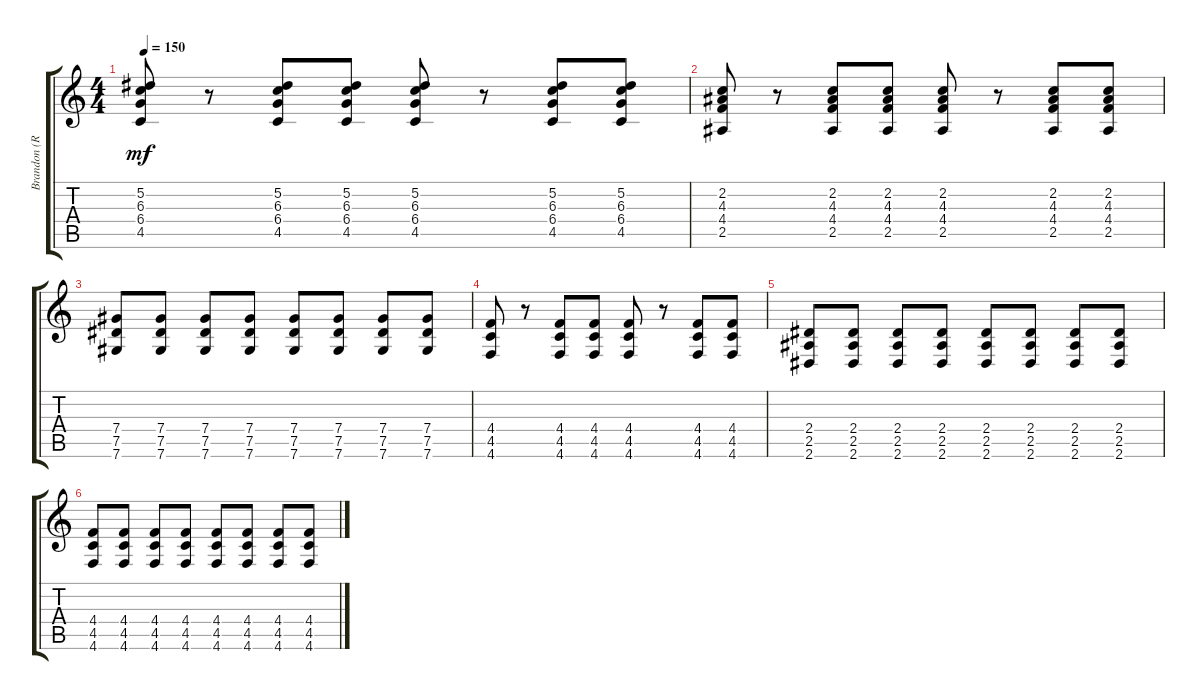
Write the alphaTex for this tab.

\track ("Brandon (Rhythm)" "Brandon (R") {instrument distortionguitar}
\staff {score tabs}
\tuning (Eb4 Bb3 Gb3 Db3 Ab2 Db2) {hide}
\ts (4 4)
\tempo 150
\clef g2
\ks c
(5.2 6.3 6.4 4.5).8{dy mf} r.8 (5.2 6.3 6.4 4.5).8 (5.2 6.3 6.4 4.5).8 (5.2 6.3 6.4 4.5).8 r.8 (5.2 6.3 6.4 4.5).8 (5.2 6.3 6.4 4.5).8 |
(2.2 4.3 4.4 2.5).8 r.8 (2.2 4.3 4.4 2.5).8 (2.2 4.3 4.4 2.5).8 (2.2 4.3 4.4 2.5).8 r.8 (2.2 4.3 4.4 2.5).8 (2.2 4.3 4.4 2.5).8 |
(7.4 7.5 7.6).8 (7.4 7.5 7.6).8 (7.4 7.5 7.6).8 (7.4 7.5 7.6).8 (7.4 7.5 7.6).8 (7.4 7.5 7.6).8 (7.4 7.5 7.6).8 (7.4 7.5 7.6).8 |
(4.4 4.5 4.6).8 r.8 (4.4 4.5 4.6).8 (4.4 4.5 4.6).8 (4.4 4.5 4.6).8 r.8 (4.4 4.5 4.6).8 (4.4 4.5 4.6).8 |
(2.4 2.5 2.6).8 (2.4 2.5 2.6).8 (2.4 2.5 2.6).8 (2.4 2.5 2.6).8 (2.4 2.5 2.6).8 (2.4 2.5 2.6).8 (2.4 2.5 2.6).8 (2.4 2.5 2.6).8 |
(4.4 4.5 4.6).8 (4.4 4.5 4.6).8 (4.4 4.5 4.6).8 (4.4 4.5 4.6).8 (4.4 4.5 4.6).8 (4.4 4.5 4.6).8 (4.4 4.5 4.6).8 (4.4 4.5 4.6).8
